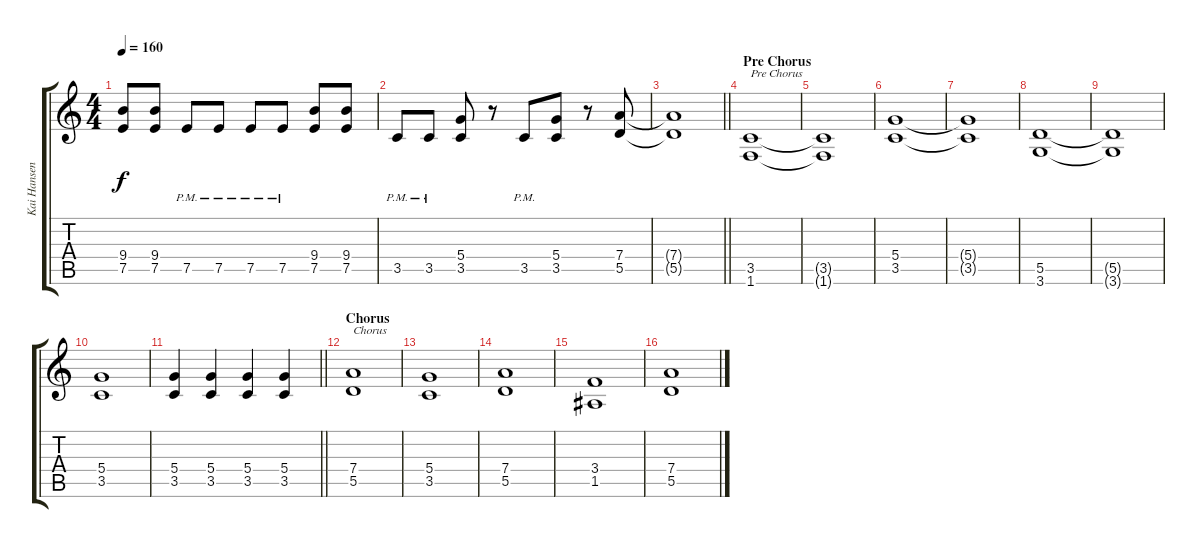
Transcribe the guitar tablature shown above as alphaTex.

\track ("Kai Hansen" "Kai Hansen") {instrument distortionguitar}
\staff {score tabs}
\tuning (E4 B3 G3 D3 A2 E2) {hide}
\ts (4 4)
\tempo 160
\clef g2
\ks c
(9.4{t} 7.5{t}).8{dy f} (9.4 7.5).8 7.5{pm}.8 7.5{pm}.8 7.5{pm}.8 7.5{pm}.8 (9.4 7.5).8 (9.4 7.5).8 |
3.5{pm}.8 3.5{pm}.8 (5.4 3.5).8 r.8 3.5{pm}.8 (5.4 3.5).8 r.8 (7.4 5.5).8 |
\barLineRight lightlight
(7.4{t} 5.5{t}).1 |
\section ("" "Pre Chorus")
(3.5 1.6).1{txt "Pre Chorus"} |
(3.5{t} 1.6{t}).1 |
(5.4 3.5).1 |
(5.4{t} 3.5{t}).1 |
(5.5 3.6).1 |
(5.5{t} 3.6{t}).1 |
(5.4 3.5).1 |
\barLineRight lightlight
(5.4 3.5).4 (5.4 3.5).4 (5.4 3.5).4 (5.4 3.5).4 |
\section ("" "Chorus")
(7.4 5.5).1{txt "Chorus"} |
(5.4 3.5).1 |
(7.4 5.5).1 |
(3.4 1.5).1 |
(7.4 5.5).1
